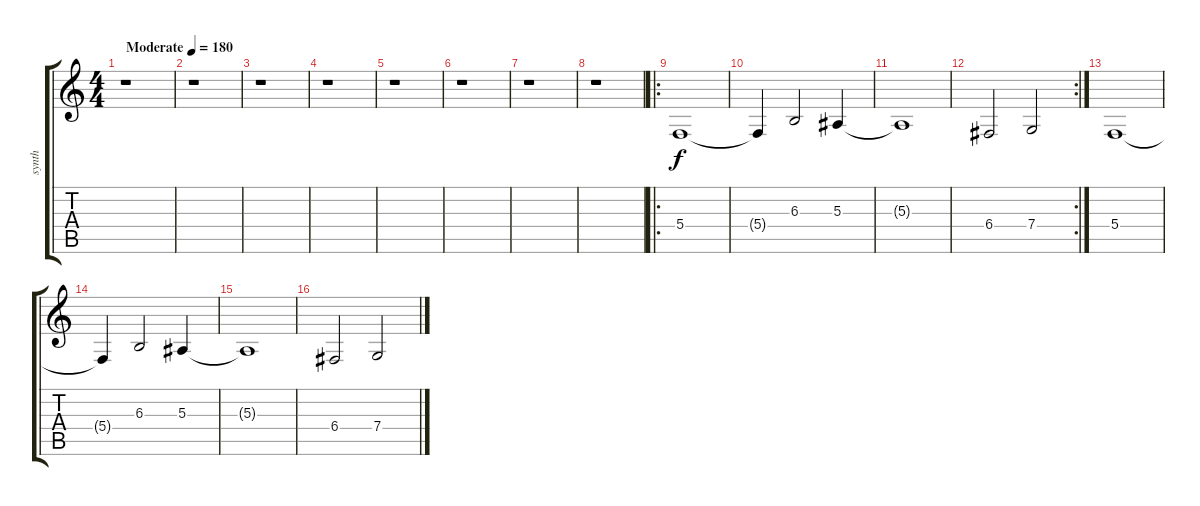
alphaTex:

\track ("synth" "synth") {instrument pad5bowed}
\staff {score tabs}
\tuning (D4 A3 F3 C3 G2 C2) {hide}
\ts (4 4)
\tempo (180 "Moderate")
\clef g2
\ks c
r.1{dy f instrument pad5bowed} |
r.1 |
r.1 |
r.1 |
r.1 |
r.1 |
r.1 |
r.1 |
\ro
5.4.1 |
5.4{t}.4 6.3.2 5.3.4 |
5.3{t}.1 |
\rc 2
6.4.2 7.4.2 |
5.4.1 |
5.4{t}.4 6.3.2 5.3.4 |
5.3{t}.1 |
6.4.2 7.4.2
